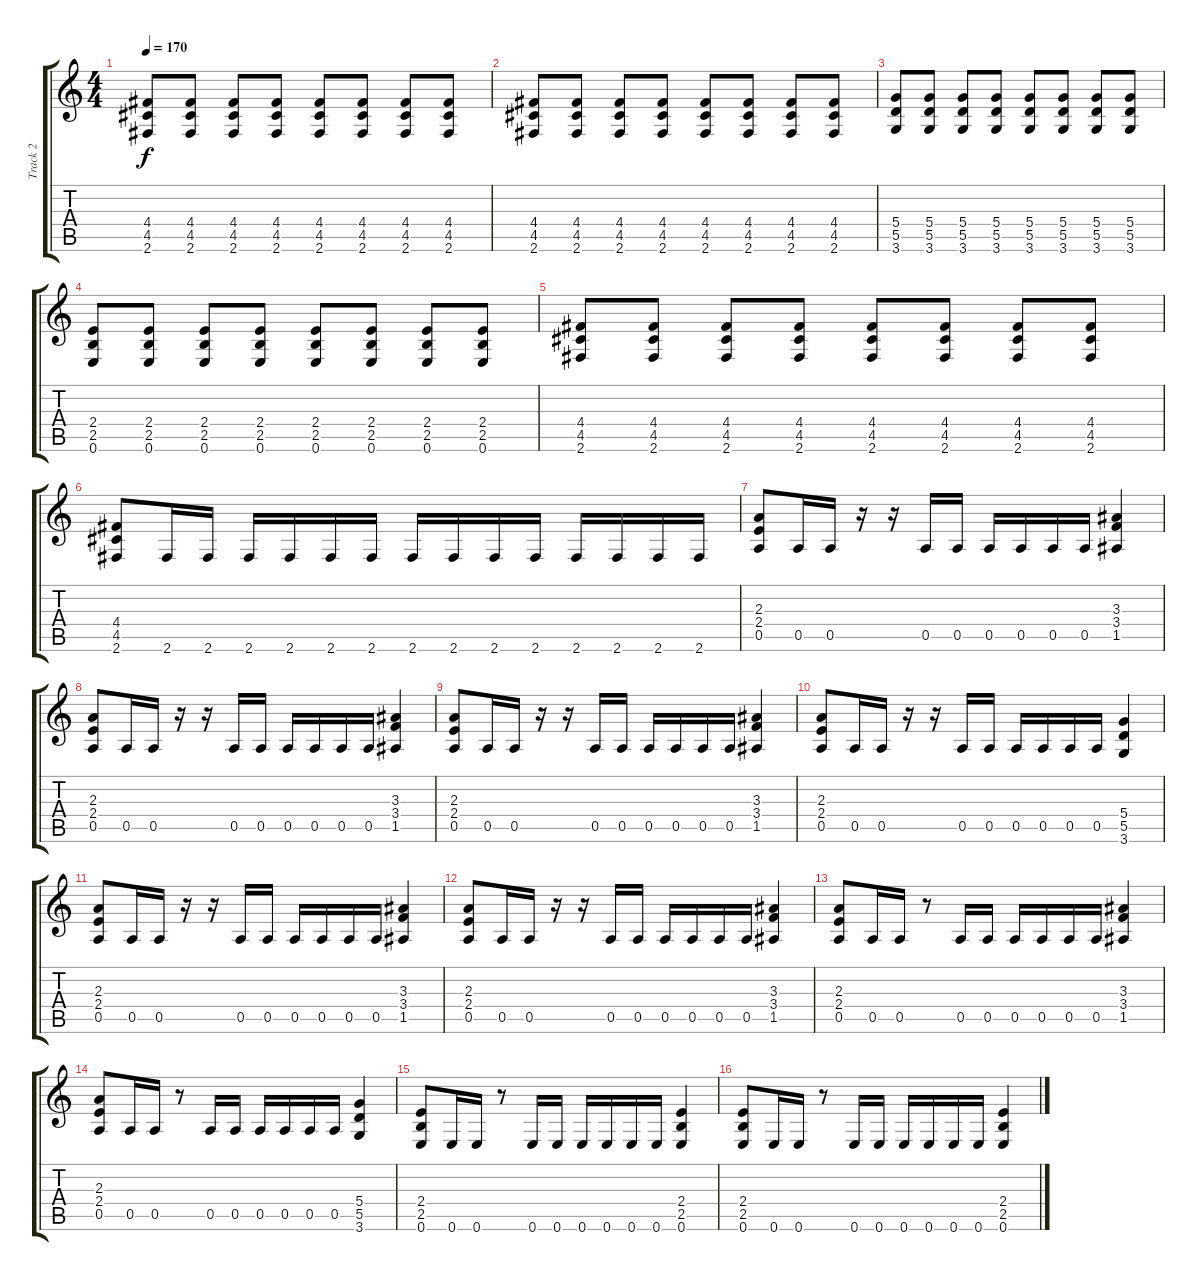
\track ("Track 2" "Track 2") {instrument distortionguitar}
\staff {score tabs}
\tuning (E4 B3 G3 D3 A2 E2) {hide}
\ts (4 4)
\tempo 170
\clef g2
\ks c
(4.4 4.5 2.6).8{dy f} (4.4 4.5 2.6).8 (4.4 4.5 2.6).8 (4.4 4.5 2.6).8 (4.4 4.5 2.6).8 (4.4 4.5 2.6).8 (4.4 4.5 2.6).8 (4.4 4.5 2.6).8 |
(4.4 4.5 2.6).8 (4.4 4.5 2.6).8 (4.4 4.5 2.6).8 (4.4 4.5 2.6).8 (4.4 4.5 2.6).8 (4.4 4.5 2.6).8 (4.4 4.5 2.6).8 (4.4 4.5 2.6).8 |
(5.4 5.5 3.6).8 (5.4 5.5 3.6).8 (5.4 5.5 3.6).8 (5.4 5.5 3.6).8 (5.4 5.5 3.6).8 (5.4 5.5 3.6).8 (5.4 5.5 3.6).8 (5.4 5.5 3.6).8 |
(2.4 2.5 0.6).8 (2.4 2.5 0.6).8 (2.4 2.5 0.6).8 (2.4 2.5 0.6).8 (2.4 2.5 0.6).8 (2.4 2.5 0.6).8 (2.4 2.5 0.6).8 (2.4 2.5 0.6).8 |
(4.4 4.5 2.6).8 (4.4 4.5 2.6).8 (4.4 4.5 2.6).8 (4.4 4.5 2.6).8 (4.4 4.5 2.6).8 (4.4 4.5 2.6).8 (4.4 4.5 2.6).8 (4.4 4.5 2.6).8 |
(4.4 4.5 2.6).8 2.6.16 2.6.16 2.6.16 2.6.16 2.6.16 2.6.16 2.6.16 2.6.16 2.6.16 2.6.16 2.6.16 2.6.16 2.6.16 2.6.16 |
(2.3 2.4 0.5).8 0.5.16 0.5.16 r.16 r.16 0.5.16 0.5.16 0.5.16 0.5.16 0.5.16 0.5.16 (3.3 3.4 1.5).4 |
(2.3 2.4 0.5).8 0.5.16 0.5.16 r.16 r.16 0.5.16 0.5.16 0.5.16 0.5.16 0.5.16 0.5.16 (3.3 3.4 1.5).4 |
(2.3 2.4 0.5).8 0.5.16 0.5.16 r.16 r.16 0.5.16 0.5.16 0.5.16 0.5.16 0.5.16 0.5.16 (3.3 3.4 1.5).4 |
(2.3 2.4 0.5).8 0.5.16 0.5.16 r.16 r.16 0.5.16 0.5.16 0.5.16 0.5.16 0.5.16 0.5.16 (5.4 5.5 3.6).4 |
(2.3 2.4 0.5).8 0.5.16 0.5.16 r.16 r.16 0.5.16 0.5.16 0.5.16 0.5.16 0.5.16 0.5.16 (3.3 3.4 1.5).4 |
(2.3 2.4 0.5).8 0.5.16 0.5.16 r.16 r.16 0.5.16 0.5.16 0.5.16 0.5.16 0.5.16 0.5.16 (3.3 3.4 1.5).4 |
(2.3 2.4 0.5).8 0.5.16 0.5.16 r.8 0.5.16 0.5.16 0.5.16 0.5.16 0.5.16 0.5.16 (3.3 3.4 1.5).4 |
(2.3 2.4 0.5).8 0.5.16 0.5.16 r.8 0.5.16 0.5.16 0.5.16 0.5.16 0.5.16 0.5.16 (5.4 5.5 3.6).4 |
(2.4 2.5 0.6).8 0.6.16 0.6.16 r.8 0.6.16 0.6.16 0.6.16 0.6.16 0.6.16 0.6.16 (2.4 2.5 0.6).4 |
(2.4 2.5 0.6).8 0.6.16 0.6.16 r.8 0.6.16 0.6.16 0.6.16 0.6.16 0.6.16 0.6.16 (2.4 2.5 0.6).4
